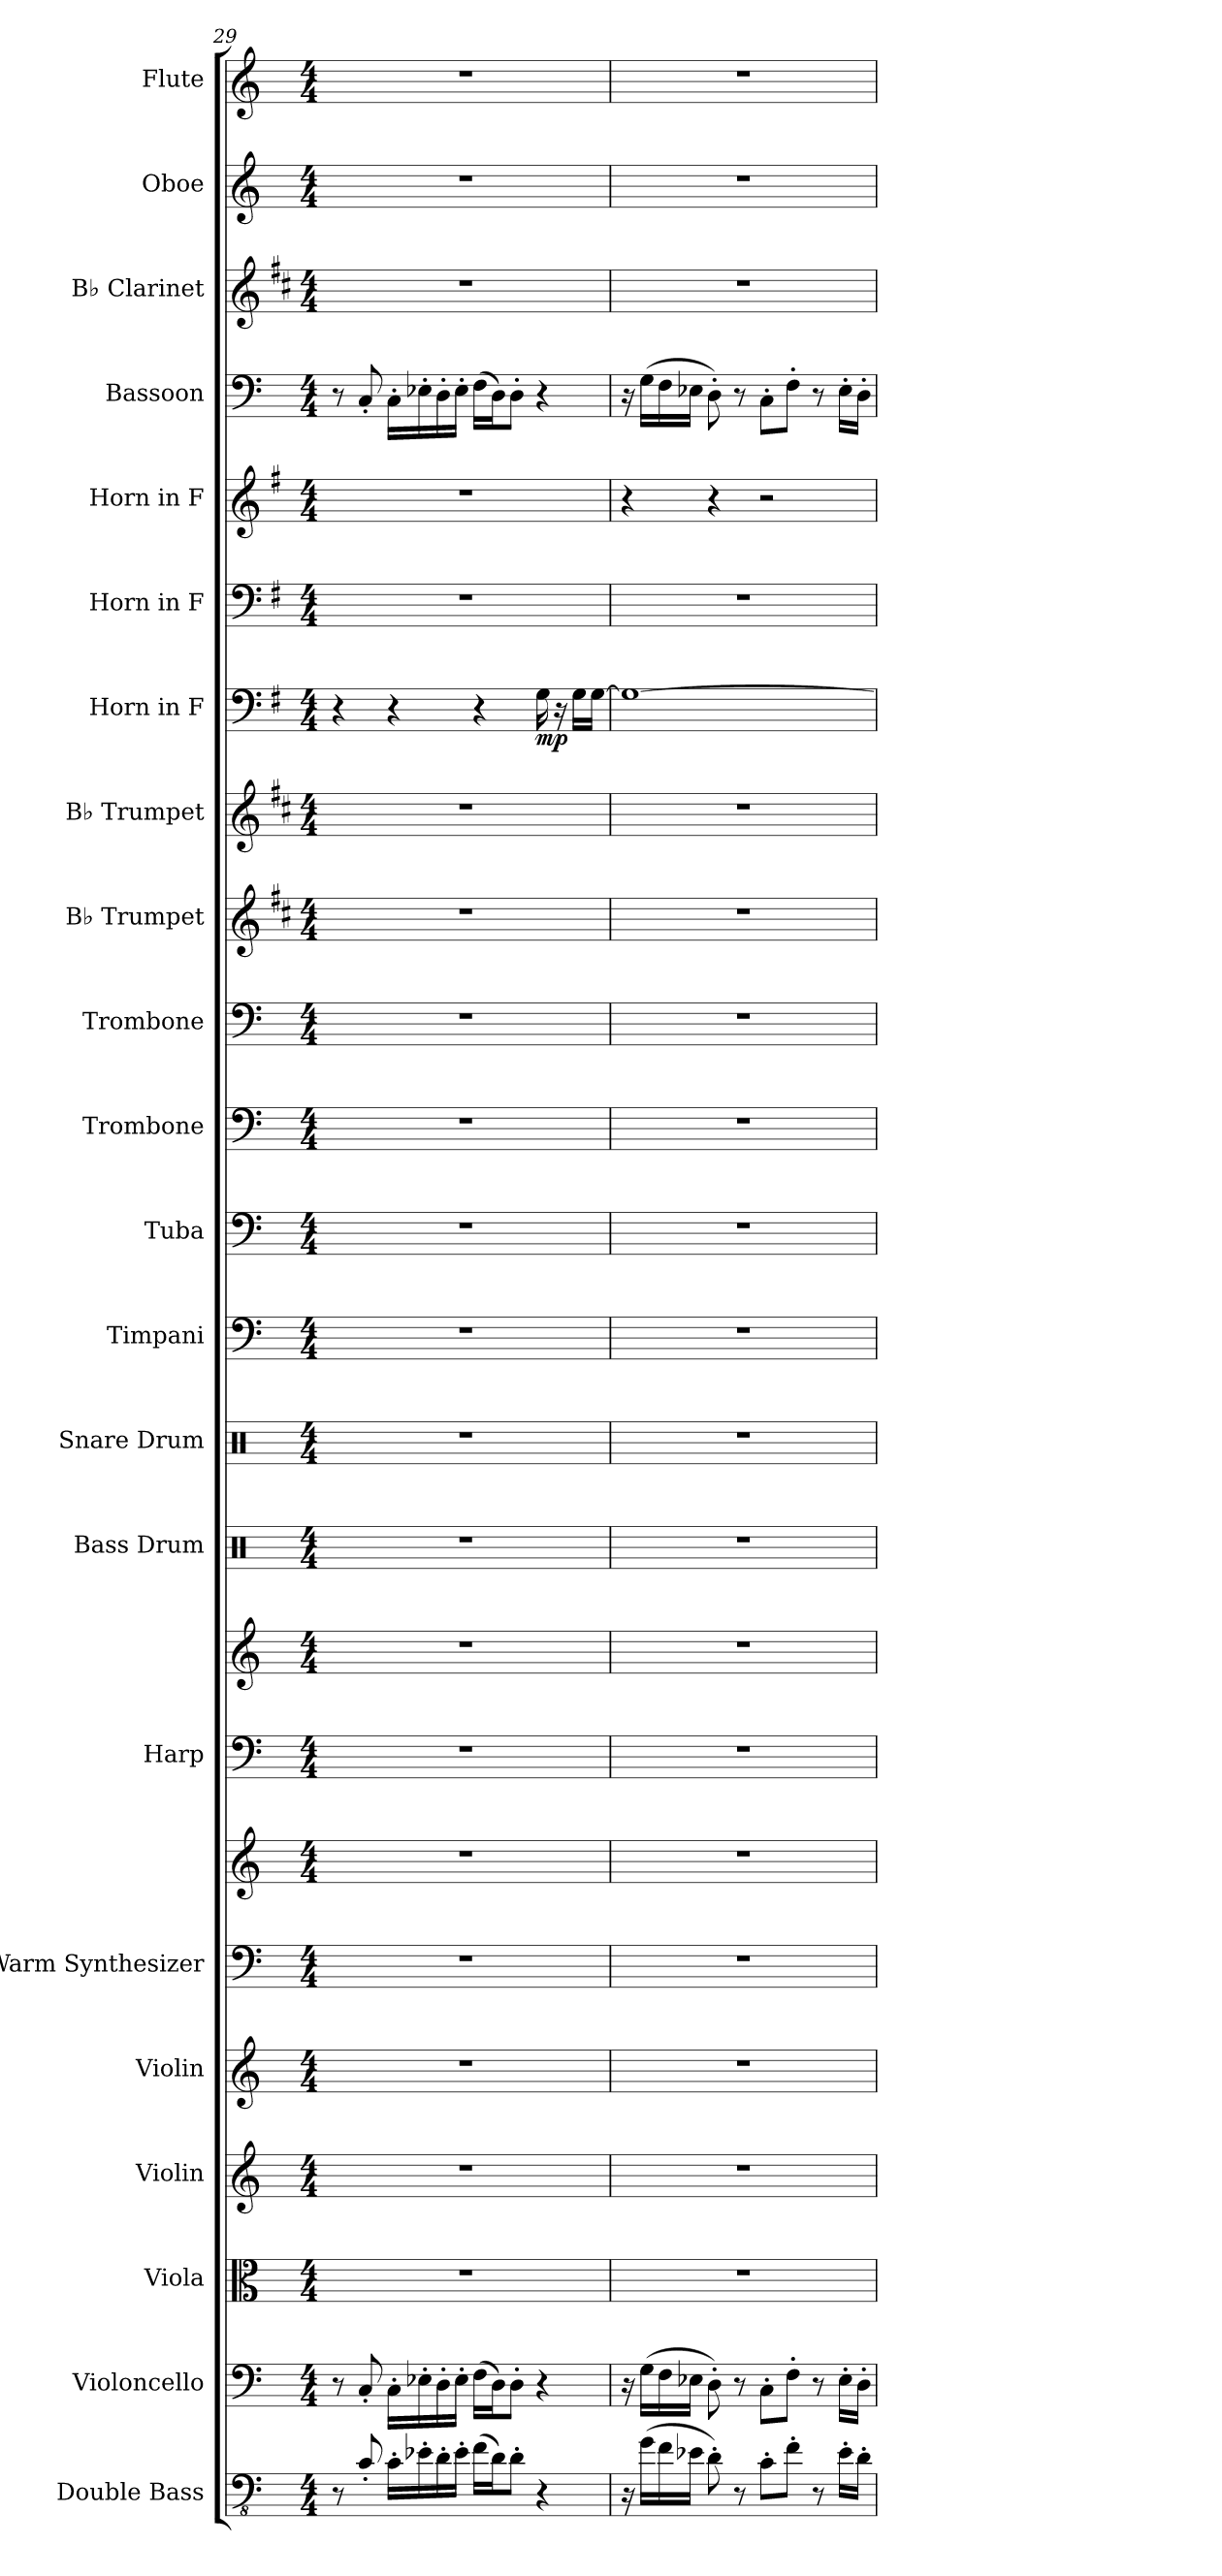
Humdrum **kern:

**kern	**kern	**kern	**kern	**kern	**kern	**kern	**kern	**kern	**kern	**kern	**kern	**kern	**kern	**kern	**kern	**kern	**kern	**dynam	**kern	**kern	**kern	**kern	**kern	**kern
*part22	*part21	*part20	*part19	*part18	*part17	*part17	*part16	*part16	*part15	*part14	*part13	*part12	*part11	*part10	*part9	*part8	*part7	*part7	*part6	*part5	*part4	*part3	*part2	*part1
*staff24	*staff23	*staff22	*staff21	*staff20	*staff19	*staff18	*staff17	*staff16	*staff15	*staff14	*staff13	*staff12	*staff11	*staff10	*staff9	*staff8	*staff7	*staff7	*staff6	*staff5	*staff4	*staff3	*staff2	*staff1
*I"Double Bass	*I"Violoncello	*I"Viola	*I"Violin	*I"Violin	*I"Warm Synthesizer	*	*I"Harp	*	*I"Bass Drum	*I"Snare Drum	*I"Timpani	*I"Tuba	*I"Trombone	*I"Trombone	*I"B♭ Trumpet	*I"B♭ Trumpet	*I"Horn in F	*	*I"Horn in F	*I"Horn in F	*I"Bassoon	*I"B♭ Clarinet	*I"Oboe	*I"Flute
*I'Db.	*I'Vc.	*I'Vla.	*I'Vln.	*I'Vln.	*I'Synth.	*	*I'Hrp.	*	*I'B. Dr.	*I'Sn. Dr.	*I'Timp.	*I'Tba.	*I'Tbn.	*I'Tbn.	*I'B♭ Tpt.	*I'B♭ Tpt.	*	*	*	*	*I'Bsn.	*I'B♭ Cl.	*I'Ob.	*I'Fl.
!!LO:PB:g=z
*clefFv4	*clefF4	*clefC3	*clefG2	*clefG2	*clefF4	*clefG2	*clefF4	*clefG2	*clefX	*clefX	*clefF4	*clefF4	*clefF4	*clefF4	*clefG2	*clefG2	*clefF4	*	*clefF4	*clefG2	*clefF4	*clefG2	*clefG2	*clefG2
*ITrd7c12	*	*	*	*	*	*	*	*	*	*	*	*	*	*	*ITrd1c2	*ITrd1c2	*ITrd4c7	*	*ITrd4c7	*ITrd4c7	*	*ITrd1c2	*	*
*k[]	*k[]	*k[]	*k[]	*k[]	*k[]	*k[]	*k[]	*k[]	*k[]	*k[]	*k[]	*k[]	*k[]	*k[]	*k[]	*k[]	*k[]	*	*k[]	*k[]	*k[]	*k[]	*k[]	*k[]
*M4/4	*M4/4	*M4/4	*M4/4	*M4/4	*M4/4	*M4/4	*M4/4	*M4/4	*M4/4	*M4/4	*M4/4	*M4/4	*M4/4	*M4/4	*M4/4	*M4/4	*M4/4	*	*M4/4	*M4/4	*M4/4	*M4/4	*M4/4	*M4/4
=29	=29	=29	=29	=29	=29	=29	=29	=29	=29	=29	=29	=29	=29	=29	=29	=29	=29	=29	=29	=29	=29	=29	=29	=29
8r	8r	1r	1r	1r	1r	1r	1r	1r	1r	1r	1r	1r	1r	1r	1r	1r	4r	.	1r	1r	8r	1r	1r	1r
8CC'/	8C'/	.	.	.	.	.	.	.	.	.	.	.	.	.	.	.	.	.	.	.	8C'/	.	.	.
16CC'\LL	16C'\LL	.	.	.	.	.	.	.	.	.	.	.	.	.	.	.	4r	.	.	.	16C'\LL	.	.	.
16EE-X'\	16E-X'\	.	.	.	.	.	.	.	.	.	.	.	.	.	.	.	.	.	.	.	16E-X'\	.	.	.
16DD'\	16D'\	.	.	.	.	.	.	.	.	.	.	.	.	.	.	.	.	.	.	.	16D'\	.	.	.
16EE-'\JJ	16E-'\JJ	.	.	.	.	.	.	.	.	.	.	.	.	.	.	.	.	.	.	.	16E-'\JJ	.	.	.
(16FF\LL	(16F\LL	.	.	.	.	.	.	.	.	.	.	.	.	.	.	.	4r	.	.	.	(16F\LL	.	.	.
16DD\J)	16D\J)	.	.	.	.	.	.	.	.	.	.	.	.	.	.	.	.	.	.	.	16D\J)	.	.	.
8DD'\J	8D'\J	.	.	.	.	.	.	.	.	.	.	.	.	.	.	.	.	.	.	.	8D'\J	.	.	.
!	!	!	!	!	!	!	!	!	!	!	!	!	!	!	!	!	!	!LO:DY:b	!	!	!	!	!	!
4r	4r	.	.	.	.	.	.	.	.	.	.	.	.	.	.	.	16C\	mp	.	.	4r	.	.	.
.	.	.	.	.	.	.	.	.	.	.	.	.	.	.	.	.	16r	.	.	.	.	.	.	.
.	.	.	.	.	.	.	.	.	.	.	.	.	.	.	.	.	16C\LL	.	.	.	.	.	.	.
.	.	.	.	.	.	.	.	.	.	.	.	.	.	.	.	.	[16C\JJ	.	.	.	.	.	.	.
=30	=30	=30	=30	=30	=30	=30	=30	=30	=30	=30	=30	=30	=30	=30	=30	=30	=30	=30	=30	=30	=30	=30	=30	=30
16r	16r	1r	1r	1r	1r	1r	1r	1r	1r	1r	1r	1r	1r	1r	1r	1r	1C_	.	1r	4r	16r	1r	1r	1r
(16GG\LL	(16G\LL	.	.	.	.	.	.	.	.	.	.	.	.	.	.	.	.	.	.	.	(16G\LL	.	.	.
16FF\	16F\	.	.	.	.	.	.	.	.	.	.	.	.	.	.	.	.	.	.	.	16F\	.	.	.
16EE-X\JJ	16E-X\JJ	.	.	.	.	.	.	.	.	.	.	.	.	.	.	.	.	.	.	.	16E-X\JJ	.	.	.
8DD'\)	8D'\)	.	.	.	.	.	.	.	.	.	.	.	.	.	.	.	.	.	.	4r	8D'\)	.	.	.
8r	8r	.	.	.	.	.	.	.	.	.	.	.	.	.	.	.	.	.	.	.	8r	.	.	.
8CC'\L	8C'\L	.	.	.	.	.	.	.	.	.	.	.	.	.	.	.	.	.	.	2r	8C'\L	.	.	.
8FF'\J	8F'\J	.	.	.	.	.	.	.	.	.	.	.	.	.	.	.	.	.	.	.	8F'\J	.	.	.
8r	8r	.	.	.	.	.	.	.	.	.	.	.	.	.	.	.	.	.	.	.	8r	.	.	.
16EE-'\LL	16E-'\LL	.	.	.	.	.	.	.	.	.	.	.	.	.	.	.	.	.	.	.	16E-'\LL	.	.	.
16DD'\JJ	16D'\JJ	.	.	.	.	.	.	.	.	.	.	.	.	.	.	.	.	.	.	.	16D'\JJ	.	.	.
=	=	=	=	=	=	=	=	=	=	=	=	=	=	=	=	=	=	=	=	=	=	=	=	=
*-	*-	*-	*-	*-	*-	*-	*-	*-	*-	*-	*-	*-	*-	*-	*-	*-	*-	*-	*-	*-	*-	*-	*-	*-
